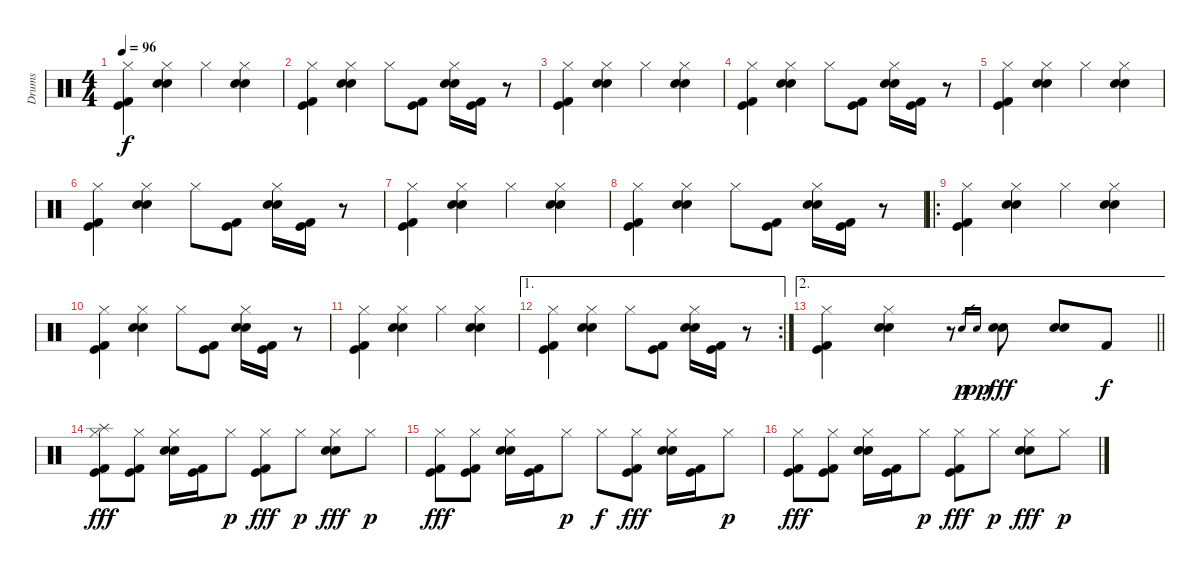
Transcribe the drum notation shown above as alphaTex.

\track ("Drums" "Drums") {instrument percussion}
\staff {score}
\articulation defaults
\ts (4 4)
\tempo 96
\clef neutral
\ks c
("Hi-Hat (closed)" "Kick (hit)" "Kick (hit) 2").4{dy f} ("Hi-Hat (closed)" "Snare (hit) 2" "Electric Snare (hit)").4 "Hi-Hat (closed)".4 ("Hi-Hat (closed)" "Snare (hit) 2" "Electric Snare (hit)").4 |
("Hi-Hat (closed)" "Kick (hit)" "Kick (hit) 2").4 ("Hi-Hat (closed)" "Snare (hit) 2" "Electric Snare (hit)").4 "Hi-Hat (closed)".8 ("Kick (hit)" "Kick (hit) 2").8 ("Hi-Hat (closed)" "Snare (hit) 2" "Electric Snare (hit)").16 ("Kick (hit)" "Kick (hit) 2").16 r.8 |
("Hi-Hat (closed)" "Kick (hit)" "Kick (hit) 2").4 ("Hi-Hat (closed)" "Snare (hit) 2" "Electric Snare (hit)").4 "Hi-Hat (closed)".4 ("Hi-Hat (closed)" "Snare (hit) 2" "Electric Snare (hit)").4 |
("Hi-Hat (closed)" "Kick (hit)" "Kick (hit) 2").4 ("Hi-Hat (closed)" "Snare (hit) 2" "Electric Snare (hit)").4 "Hi-Hat (closed)".8 ("Kick (hit)" "Kick (hit) 2").8 ("Hi-Hat (closed)" "Snare (hit) 2" "Electric Snare (hit)").16 ("Kick (hit)" "Kick (hit) 2").16 r.8 |
("Hi-Hat (closed)" "Kick (hit)" "Kick (hit) 2").4 ("Hi-Hat (closed)" "Snare (hit) 2" "Electric Snare (hit)").4 "Hi-Hat (closed)".4 ("Hi-Hat (closed)" "Snare (hit) 2" "Electric Snare (hit)").4 |
("Hi-Hat (closed)" "Kick (hit)" "Kick (hit) 2").4 ("Hi-Hat (closed)" "Snare (hit) 2" "Electric Snare (hit)").4 "Hi-Hat (closed)".8 ("Kick (hit)" "Kick (hit) 2").8 ("Hi-Hat (closed)" "Snare (hit) 2" "Electric Snare (hit)").16 ("Kick (hit)" "Kick (hit) 2").16 r.8 |
("Hi-Hat (closed)" "Kick (hit)" "Kick (hit) 2").4 ("Hi-Hat (closed)" "Snare (hit) 2" "Electric Snare (hit)").4 "Hi-Hat (closed)".4 ("Hi-Hat (closed)" "Snare (hit) 2" "Electric Snare (hit)").4 |
("Hi-Hat (closed)" "Kick (hit)" "Kick (hit) 2").4 ("Hi-Hat (closed)" "Snare (hit) 2" "Electric Snare (hit)").4 "Hi-Hat (closed)".8 ("Kick (hit)" "Kick (hit) 2").8 ("Hi-Hat (closed)" "Snare (hit) 2" "Electric Snare (hit)").16 ("Kick (hit)" "Kick (hit) 2").16 r.8 |
\ro
("Hi-Hat (closed)" "Kick (hit)" "Kick (hit) 2").4 ("Hi-Hat (closed)" "Snare (hit) 2" "Electric Snare (hit)").4 "Hi-Hat (closed)".4 ("Hi-Hat (closed)" "Snare (hit) 2" "Electric Snare (hit)").4 |
("Hi-Hat (closed)" "Kick (hit)" "Kick (hit) 2").4 ("Hi-Hat (closed)" "Snare (hit) 2" "Electric Snare (hit)").4 "Hi-Hat (closed)".8 ("Kick (hit)" "Kick (hit) 2").8 ("Hi-Hat (closed)" "Snare (hit) 2" "Electric Snare (hit)").16 ("Kick (hit)" "Kick (hit) 2").16 r.8 |
("Hi-Hat (closed)" "Kick (hit)" "Kick (hit) 2").4 ("Hi-Hat (closed)" "Snare (hit) 2" "Electric Snare (hit)").4 "Hi-Hat (closed)".4 ("Hi-Hat (closed)" "Snare (hit) 2" "Electric Snare (hit)").4 |
\ae 1
\rc 2
("Hi-Hat (closed)" "Kick (hit)" "Kick (hit) 2").4 ("Hi-Hat (closed)" "Snare (hit) 2" "Electric Snare (hit)").4 "Hi-Hat (closed)".8 ("Kick (hit)" "Kick (hit) 2").8 ("Hi-Hat (closed)" "Snare (hit) 2" "Electric Snare (hit)").16 ("Kick (hit)" "Kick (hit) 2").16 r.8 |
\ae 2
\barLineRight lightlight
("Hi-Hat (closed)" "Kick (hit)" "Kick (hit) 2").4 ("Hi-Hat (closed)" "Snare (hit) 2" "Electric Snare (hit)").4 r.8 "Snare (hit) 2".16{gr dy p} "Electric Snare (hit)".16{gr dy pp} ("Snare (hit) 2" "Electric Snare (hit)").8{dy fff} ("Snare (hit) 2" "Electric Snare (hit)").8 "Kick (hit) 2".8{dy f} |
("Splash (hit)" "Hi-Hat (closed)" "Kick (hit)" "Kick (hit) 2").8{dy fff} ("Hi-Hat (closed)" "Kick (hit)" "Kick (hit) 2").8 ("Hi-Hat (closed)" "Snare (hit) 2" "Electric Snare (hit)").16 ("Kick (hit)" "Kick (hit) 2").16 "Hi-Hat (closed)".8{dy p} ("Hi-Hat (closed)" "Kick (hit)" "Kick (hit) 2").8{dy fff} "Hi-Hat (closed)".8{dy p} ("Hi-Hat (closed)" "Snare (hit) 2" "Electric Snare (hit)").8{dy fff} "Hi-Hat (closed)".8{dy p} |
("Hi-Hat (closed)" "Kick (hit)" "Kick (hit) 2").8{dy fff} ("Hi-Hat (closed)" "Kick (hit)" "Kick (hit) 2").8 ("Hi-Hat (closed)" "Snare (hit) 2" "Electric Snare (hit)").16 ("Kick (hit)" "Kick (hit) 2").16 "Hi-Hat (closed)".8{dy p} "Hi-Hat (closed)".8{dy f} ("Hi-Hat (closed)" "Kick (hit)" "Kick (hit) 2").8{dy fff} ("Hi-Hat (closed)" "Snare (hit) 2" "Electric Snare (hit)").16 ("Kick (hit)" "Kick (hit) 2").16 "Hi-Hat (closed)".8{dy p} |
("Hi-Hat (closed)" "Kick (hit)" "Kick (hit) 2").8{dy fff} ("Hi-Hat (closed)" "Kick (hit)" "Kick (hit) 2").8 ("Hi-Hat (closed)" "Snare (hit) 2" "Electric Snare (hit)").16 ("Kick (hit)" "Kick (hit) 2").16 "Hi-Hat (closed)".8{dy p} ("Hi-Hat (closed)" "Kick (hit)" "Kick (hit) 2").8{dy fff} "Hi-Hat (closed)".8{dy p} ("Hi-Hat (closed)" "Snare (hit) 2" "Electric Snare (hit)").8{dy fff} "Hi-Hat (closed)".8{dy p}
